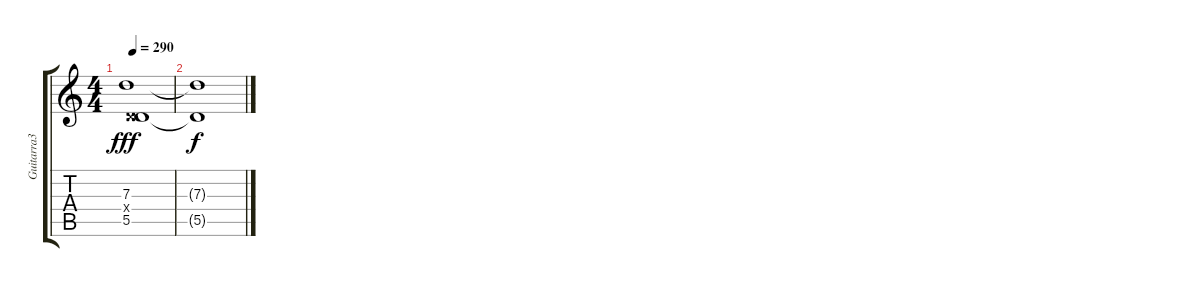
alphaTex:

\track ("Guitarra3" "Guitarra3") {instrument overdrivenguitar}
\staff {score tabs}
\tuning (E4 B3 G3 D3 A2 E2) {hide}
\ts (4 4)
\tempo 290
\clef g2
\ks c
(7.3 0.4{x} 5.5).1{dy fff} |
(7.3{t} 5.5{t}).1{dy f}
